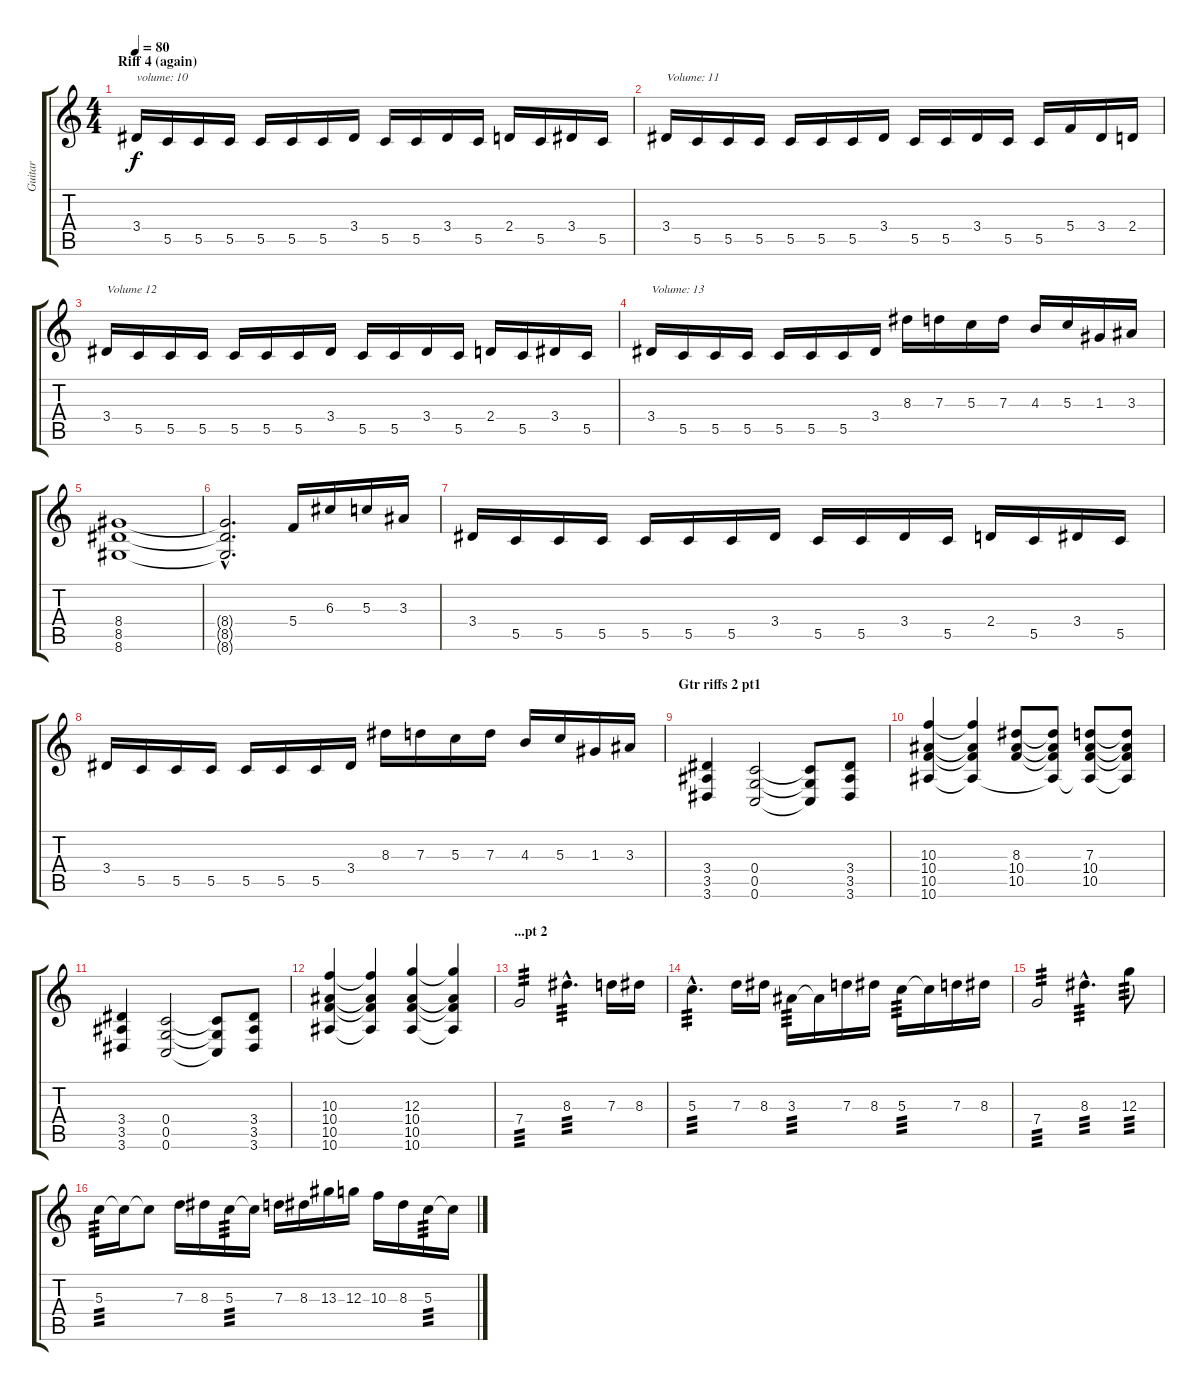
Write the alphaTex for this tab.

\track ("Guitar" "Guitar") {instrument distortionguitar}
\staff {score tabs}
\tuning (E4 C4 G3 C3 G2 C2) {hide}
\ts (4 4)
\section ("" "Riff 4 (again)")
\tempo 80
\clef g2
\ks c
3.4.16{txt "volume: 10" dy f volume 10} 5.5.16 5.5.16 5.5.16 5.5.16 5.5.16 5.5.16 3.4.16 5.5.16 5.5.16 3.4.16 5.5.16 2.4.16 5.5.16 3.4.16 5.5.16 |
3.4.16{txt "Volume: 11" volume 10} 5.5.16 5.5.16 5.5.16 5.5.16 5.5.16 5.5.16 3.4.16 5.5.16 5.5.16 3.4.16 5.5.16 5.5.16 5.4.16 3.4.16 2.4.16 |
3.4.16{txt "Volume 12" volume 12} 5.5.16 5.5.16 5.5.16 5.5.16 5.5.16 5.5.16 3.4.16 5.5.16 5.5.16 3.4.16 5.5.16 2.4.16 5.5.16 3.4.16 5.5.16 |
3.4.16{txt "Volume: 13" volume 13} 5.5.16 5.5.16 5.5.16 5.5.16 5.5.16 5.5.16 3.4.16 8.3.16 7.3.16 5.3.16 7.3.16 4.3.16 5.3.16 1.3.16 3.3.16 |
(8.4 8.5 8.6).1{volume 16} |
(8.4{hac t} 8.5{hac t} 8.6{hac t}).2{d} 5.4.16 6.3.16 5.3.16 3.3.16 |
3.4.16{volume 10} 5.5.16 5.5.16 5.5.16 5.5.16 5.5.16 5.5.16 3.4.16 5.5.16 5.5.16 3.4.16 5.5.16 2.4.16 5.5.16 3.4.16 5.5.16 |
3.4.16 5.5.16 5.5.16 5.5.16 5.5.16 5.5.16 5.5.16 3.4.16 8.3.16 7.3.16 5.3.16 7.3.16 4.3.16 5.3.16 1.3.16 3.3.16 |
\section ("" "Gtr riffs 2 pt1")
(3.4 3.5 3.6).4 (0.4 0.5 0.6).2 (0.4{t} 0.5{t} 0.6{t}).8 (3.4 3.5 3.6).8 |
(10.3 10.4 10.5 10.6).4 (10.3{t} 10.4{t} 10.5{t} 10.6{t}).4 (8.3 10.4 10.5).8 (8.3{t} 10.4{t} 10.5{t} 10.6{t}).8 (7.3 10.4 10.5 10.6{t}).8 (7.3{t} 10.4{t} 10.5{t} 10.6{t}).8 |
(3.4 3.5 3.6).4 (0.4 0.5 0.6).2 (0.4{t} 0.5{t} 0.6{t}).8 (3.4 3.5 3.6).8 |
(10.3 10.4 10.5 10.6).4 (10.3{t} 10.4{t} 10.5{t} 10.6{t}).4 (12.3 10.4 10.5 10.6).4 (12.3{t} 10.4{t} 10.5{t} 10.6{t}).4 |
\section ("" "...pt 2")
7.4.2{tp 3} 8.3{hac}.4{d tp 3} 7.3.16 8.3.16 |
5.3{hac}.4{d tp 3} 7.3.16 8.3.16 3.3.16{tp 3} 3.3{t}.16 7.3.16 8.3.16 5.3.16{tp 3} 5.3{t}.16 7.3.16 8.3.16 |
7.4.2{tp 3} 8.3{hac}.4{d tp 3} 12.3.8{tp 3} |
5.3.16{tp 3} 5.3{t}.16 5.3{t}.8 7.3.16 8.3.16 5.3.16{tp 3} 5.3{t}.16 7.3.16 8.3.16 13.3.16 12.3.16 10.3.16 8.3.16 5.3.16{tp 3} 5.3{t}.16
